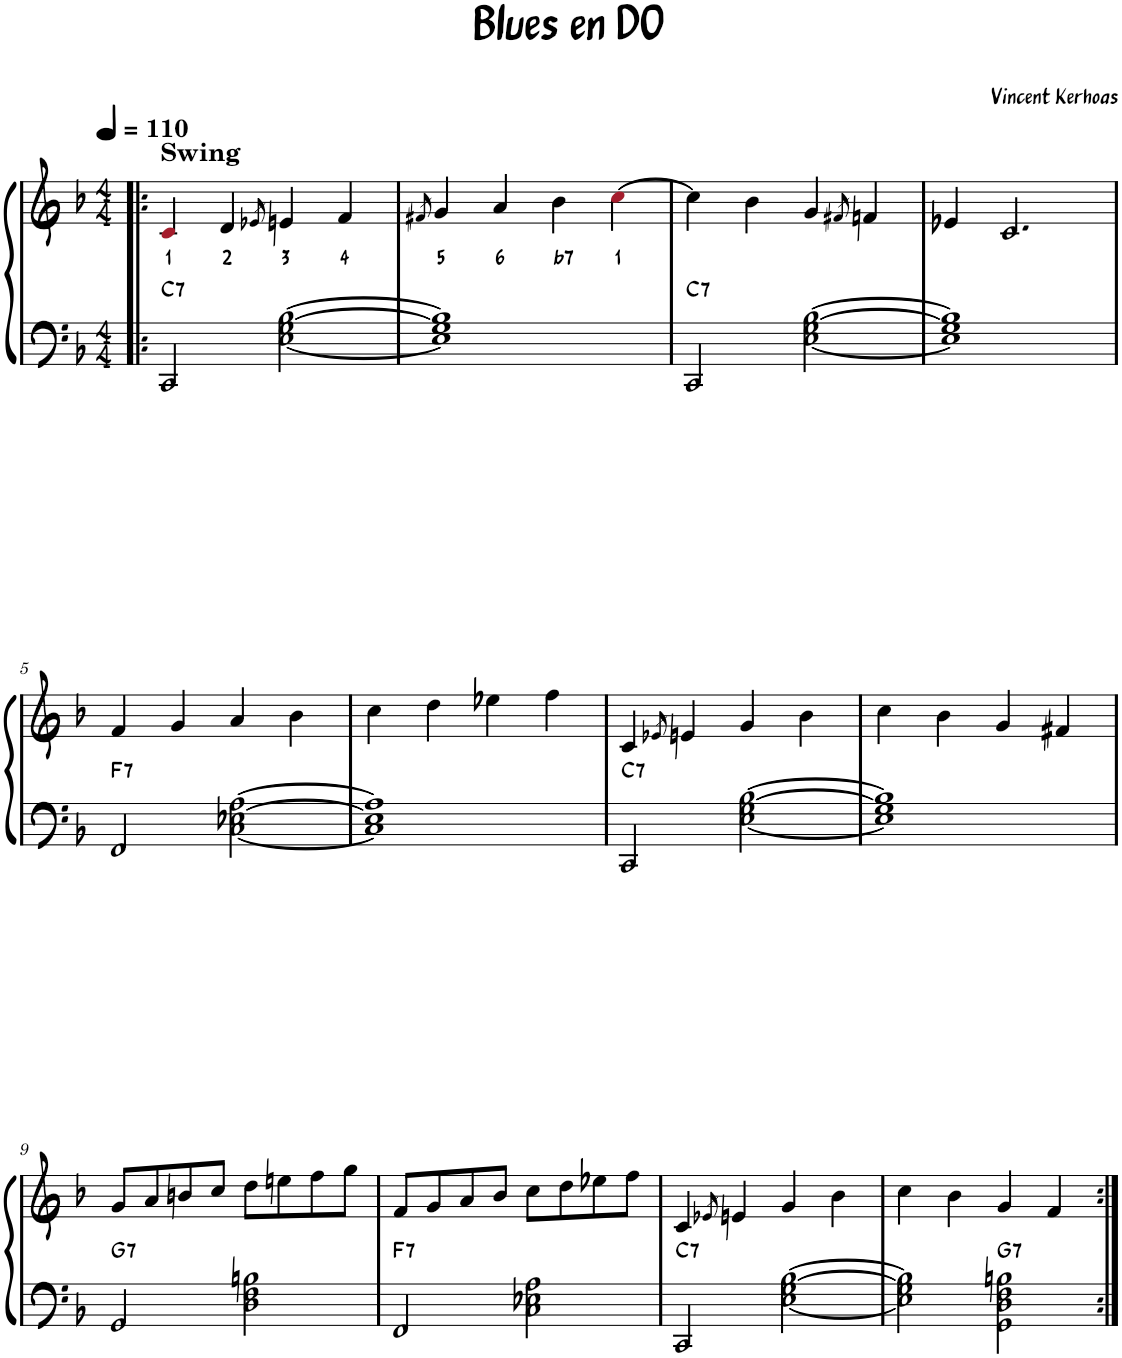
**kern	**kern	**text	**harte
*part1	*part1	*part1	*part1
*staff2	*staff1	*staff1	*
*I"Piano	*	*	*
*I'Pno.	*	*	*
*clefF4	*clefG2	*	*
*k[b-]	*k[b-]	*	*
*M4/4	*M4/4	*	*
*MM110	*MM110	*	*
=1!|:	=1!|:	=1!|:	=1!|:
!	!LO:TX:a:B:t=Swing	!	!
!	!	!LO:LY:b	!LO:H:kt=7
2CC/	4ci/	1	C:7
!	!	!LO:LY:b	!
.	4d/	2	.
.	8qe-X/	.	.
!	!	!LO:LY:b	!
[2E\ [2G\ [2B-\	4en/	3	.
!	!	!LO:LY:b	!
.	4f/	4	.
=2	=2	=2	=2
.	8qf#X/	.	.
!	!	!LO:LY:b	!
1E] 1G] 1B-]	4g/	5	.
!	!	!LO:LY:b	!
.	4a/	6	.
!	!	!LO:LY:b	!
.	4b-\	b7	.
!	!	!LO:LY:b	!
.	[4cci\	1	.
=3	=3	=3	=3
!	!	!	!LO:H:kt=7
2CC/	4cc\]	.	C:7
.	4b-\	.	.
[2E\ [2G\ [2B-\	4g/	.	.
.	8qf#X/	.	.
.	4fn/	.	.
=4	=4	=4	=4
1E] 1G] 1B-]	4e-X/	.	.
.	2.c/	.	.
!!LO:LB:g=z
=5	=5	=5	=5
!	!	!	!LO:H:kt=7
2FF/	4f/	.	F:7
.	4g/	.	.
[2C\ [2E-X\ [2A\	4a/	.	.
.	4b-\	.	.
=6	=6	=6	=6
1C] 1E-] 1A]	4cc\	.	.
.	4dd\	.	.
.	4ee-X\	.	.
.	4ff\	.	.
=7	=7	=7	=7
!	!	!	!LO:H:kt=7
2CC/	4c/	.	C:7
.	8qe-X/	.	.
.	4en/	.	.
[2E\ [2G\ [2B-\	4g/	.	.
.	4b-\	.	.
=8	=8	=8	=8
1E] 1G] 1B-]	4cc\	.	.
.	4b-\	.	.
.	4g/	.	.
.	4f#X/	.	.
!!LO:LB:g=z
=9	=9	=9	=9
!	!	!	!LO:H:kt=7
2GG/	8g/L	.	G:7
.	8a/	.	.
.	8bn/	.	.
.	8cc/J	.	.
2D\ 2F\ 2Bn\	8dd\L	.	.
.	8een\	.	.
.	8ff\	.	.
.	8gg\J	.	.
=10	=10	=10	=10
!	!	!	!LO:H:kt=7
2FF/	8f/L	.	F:7
.	8g/	.	.
.	8a/	.	.
.	8b-/J	.	.
2C\ 2E-X\ 2A\	8cc\L	.	.
.	8dd\	.	.
.	8ee-X\	.	.
.	8ff\J	.	.
=11	=11	=11	=11
!	!	!	!LO:H:kt=7
2CC/	4c/	.	C:7
.	8qe-X/	.	.
.	4en/	.	.
[2E\ [2G\ [2B-\	4g/	.	.
.	4b-\	.	.
=12	=12	=12	=12
2E\] 2G\] 2B-\]	4cc\	.	.
.	4b-\	.	.
!	!	!	!LO:H:kt=7
2GG\ 2D\ 2F\ 2Bn\	4g/	.	G:7
.	4f/	.	.
=:|!	=:|!	=:|!	=:|!
*-	*-	*-	*-
